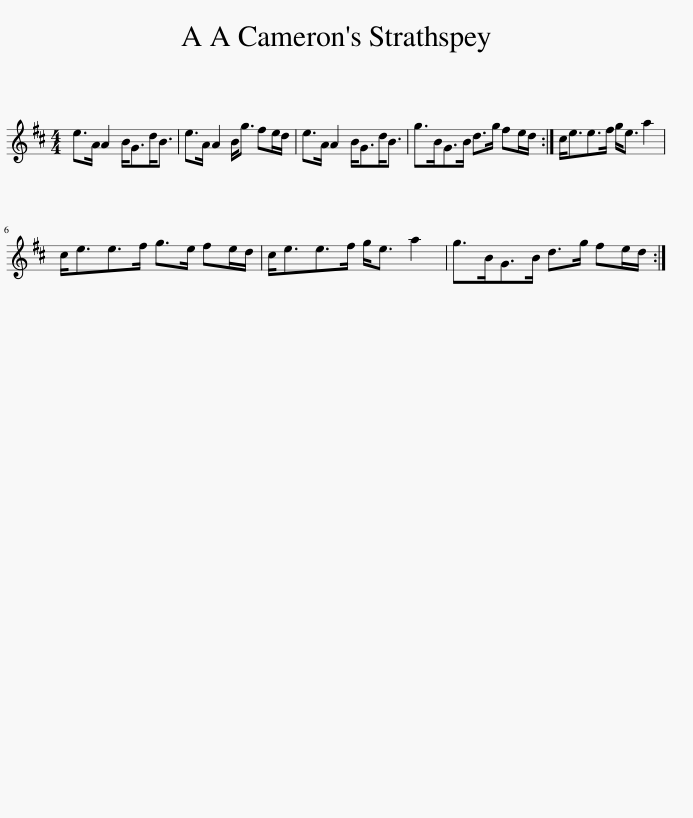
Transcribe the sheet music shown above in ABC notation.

X:1
L:1/8
M:4/4
I:linebreak $
K:D
V:1 treble
V:1
 e>A A2 B<Gd<B | e>A A2 B<g fe/d/ | e>A A2 B<Gd<B | g>BG>B d>g fe/d/ :| c<ee>f g<e a2 |$ %5
 c<ee>f g>e fe/d/ | c<ee>f g<e a2 | g>BG>B d>g fe/d/ :| %8
